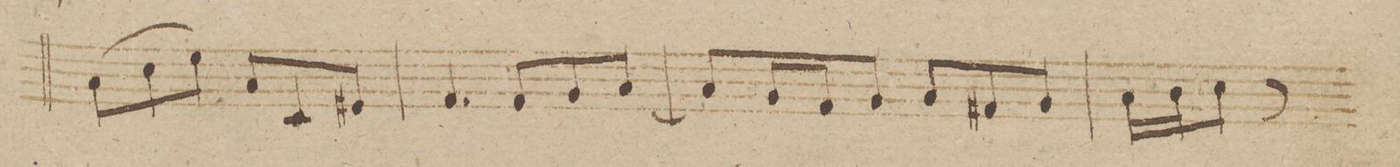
**kern	**dynam
*I"Viola.	*
*clefC3	*
*k[b-e-]	*
*M6/8	*
(8B-\L	.
8d\	.
8f\J)	.
8B-/L	.
8D/	.
8F#X/J	.
=48	=48
4.G/	.
8G/L	.
8A/	.
[8B-/J	.
=49	=49
8B-/L]	.
16A/L	.
16G/J	.
8A/J	.
8B-/L	.
8G#X/	.
8A/J	.
=50	=50
16B-\LL	.
16c\J	.
8d\J	.
8r	.
*-	*-
